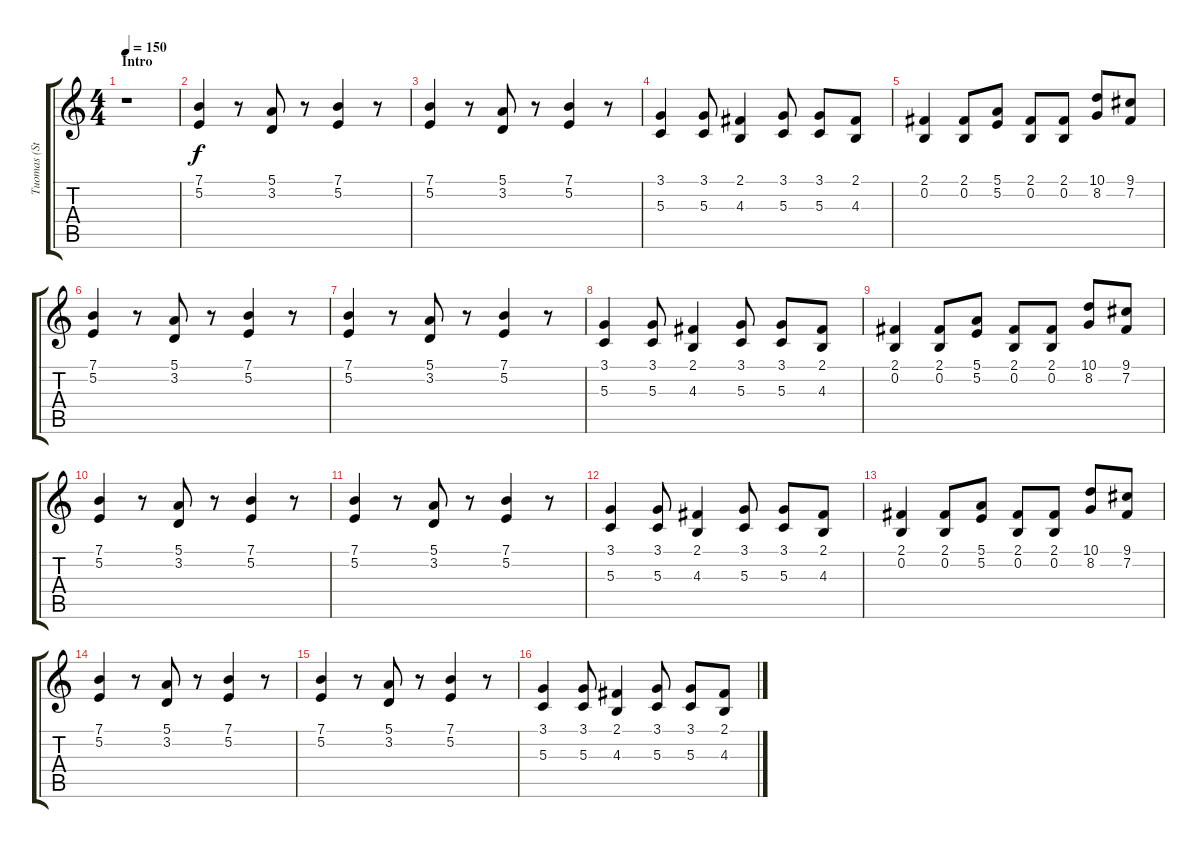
\track ("Tuomas (String)" "Tuomas (St") {instrument stringensemble1}
\staff {score tabs}
\tuning (E4 B3 G3 D3 A2 E2) {hide}
\ts (4 4)
\section ("" "Intro")
\tempo 150
\clef g2
\ks c
r.1{dy f instrument stringensemble1} |
(7.1 5.2).4 r.8 (5.1 3.2).8 r.8 (7.1 5.2).4 r.8 |
(7.1 5.2).4 r.8 (5.1 3.2).8 r.8 (7.1 5.2).4 r.8 |
(3.1 5.3).4 (3.1 5.3).8 (2.1 4.3).4 (3.1 5.3).8 (3.1 5.3).8 (2.1 4.3).8 |
(2.1 0.2).4 (2.1 0.2).8 (5.1 5.2).8 (2.1 0.2).8 (2.1 0.2).8 (10.1 8.2).8 (9.1 7.2).8 |
(7.1 5.2).4 r.8 (5.1 3.2).8 r.8 (7.1 5.2).4 r.8 |
(7.1 5.2).4 r.8 (5.1 3.2).8 r.8 (7.1 5.2).4 r.8 |
(3.1 5.3).4 (3.1 5.3).8 (2.1 4.3).4 (3.1 5.3).8 (3.1 5.3).8 (2.1 4.3).8 |
(2.1 0.2).4 (2.1 0.2).8 (5.1 5.2).8 (2.1 0.2).8 (2.1 0.2).8 (10.1 8.2).8 (9.1 7.2).8 |
(7.1 5.2).4 r.8 (5.1 3.2).8 r.8 (7.1 5.2).4 r.8 |
(7.1 5.2).4 r.8 (5.1 3.2).8 r.8 (7.1 5.2).4 r.8 |
(3.1 5.3).4 (3.1 5.3).8 (2.1 4.3).4 (3.1 5.3).8 (3.1 5.3).8 (2.1 4.3).8 |
(2.1 0.2).4 (2.1 0.2).8 (5.1 5.2).8 (2.1 0.2).8 (2.1 0.2).8 (10.1 8.2).8 (9.1 7.2).8 |
(7.1 5.2).4 r.8 (5.1 3.2).8 r.8 (7.1 5.2).4 r.8 |
(7.1 5.2).4 r.8 (5.1 3.2).8 r.8 (7.1 5.2).4 r.8 |
(3.1 5.3).4 (3.1 5.3).8 (2.1 4.3).4 (3.1 5.3).8 (3.1 5.3).8 (2.1 4.3).8
